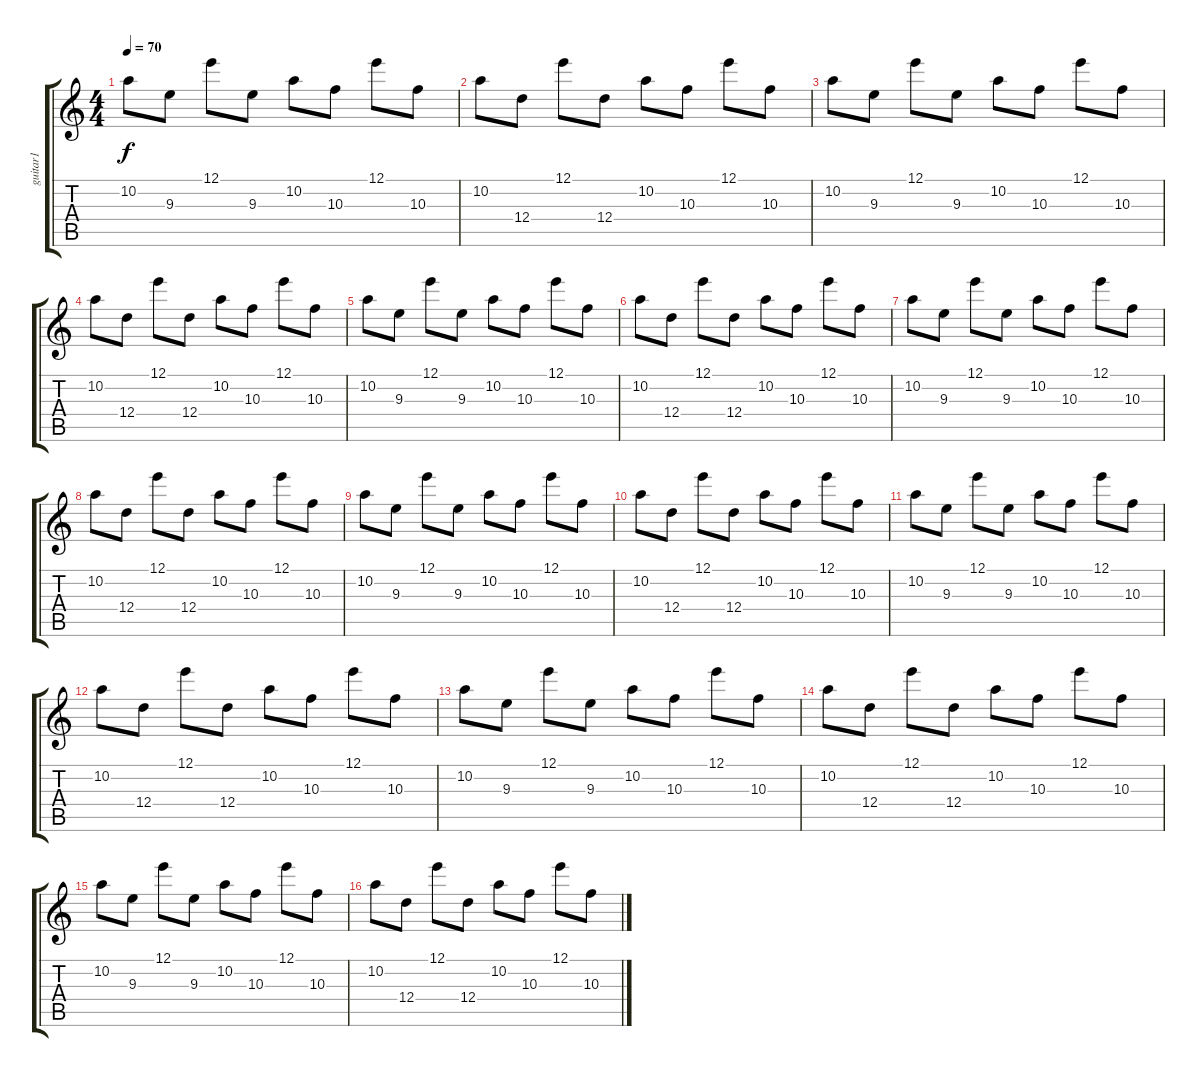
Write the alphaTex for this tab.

\track ("guitar1" "guitar1") {instrument electricguitarmuted}
\staff {score tabs}
\tuning (E4 B3 G3 D3 A2 E2) {hide}
\ts (4 4)
\tempo 70
\clef g2
\ks c
10.2.8{dy f} 9.3.8 12.1.8 9.3.8 10.2.8 10.3.8 12.1.8 10.3.8 |
10.2.8 12.4.8 12.1.8 12.4.8 10.2.8 10.3.8 12.1.8 10.3.8 |
10.2.8 9.3.8 12.1.8 9.3.8 10.2.8 10.3.8 12.1.8 10.3.8 |
10.2.8 12.4.8 12.1.8 12.4.8 10.2.8 10.3.8 12.1.8 10.3.8 |
10.2.8 9.3.8 12.1.8 9.3.8 10.2.8 10.3.8 12.1.8 10.3.8 |
10.2.8 12.4.8 12.1.8 12.4.8 10.2.8 10.3.8 12.1.8 10.3.8 |
10.2.8 9.3.8 12.1.8 9.3.8 10.2.8 10.3.8 12.1.8 10.3.8 |
10.2.8 12.4.8 12.1.8 12.4.8 10.2.8 10.3.8 12.1.8 10.3.8 |
10.2.8 9.3.8 12.1.8 9.3.8 10.2.8 10.3.8 12.1.8 10.3.8 |
10.2.8 12.4.8 12.1.8 12.4.8 10.2.8 10.3.8 12.1.8 10.3.8 |
10.2.8 9.3.8 12.1.8 9.3.8 10.2.8 10.3.8 12.1.8 10.3.8 |
10.2.8 12.4.8 12.1.8 12.4.8 10.2.8 10.3.8 12.1.8 10.3.8 |
10.2.8 9.3.8 12.1.8 9.3.8 10.2.8 10.3.8 12.1.8 10.3.8 |
10.2.8 12.4.8 12.1.8 12.4.8 10.2.8 10.3.8 12.1.8 10.3.8 |
10.2.8 9.3.8 12.1.8 9.3.8 10.2.8 10.3.8 12.1.8 10.3.8 |
10.2.8 12.4.8 12.1.8 12.4.8 10.2.8 10.3.8 12.1.8 10.3.8
